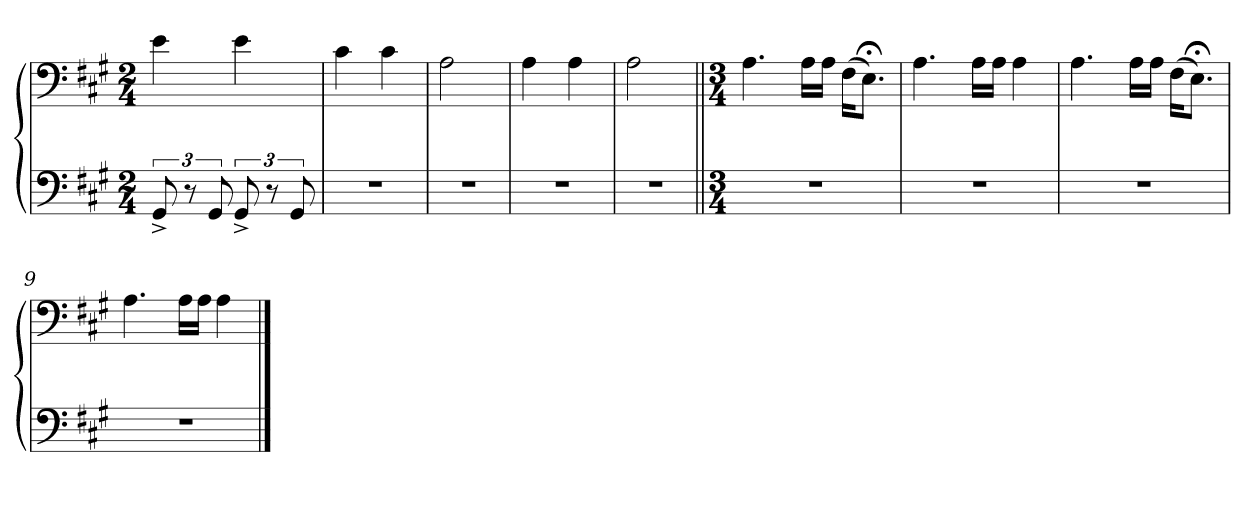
**kern	**kern
*part1	*part1
*staff2	*staff1
*clefF4	*clefF4
*k[f#c#g#]	*k[f#c#g#]
*M2/4	*M2/4
=1	=1
12GG#^/	4e\
12r	.
12GG#/	.
12GG#^/	4e\
12r	.
12GG#/	.
=2	=2
2r	4c#\
.	4c#\
=3	=3
2r	2A\
=4	=4
2r	4A\
.	4A\
=5	=5
2r	2A\
=6||	=6||
*M3/4	*M3/4
2.r	4.A\
.	16A\LL
.	16A\JJ
.	(16F#\KL
.	8.E;<\J)
=7	=7
2.r	4.A\
.	16A\LL
.	16A\JJ
.	4A\
=8	=8
2.r	4.A\
.	16A\LL
.	16A\JJ
.	(16F#\KL
.	8.E;<\J)
=9	=9
2.r	4.A\
.	16A\LL
.	16A\JJ
.	4A\
==	==
*-	*-
